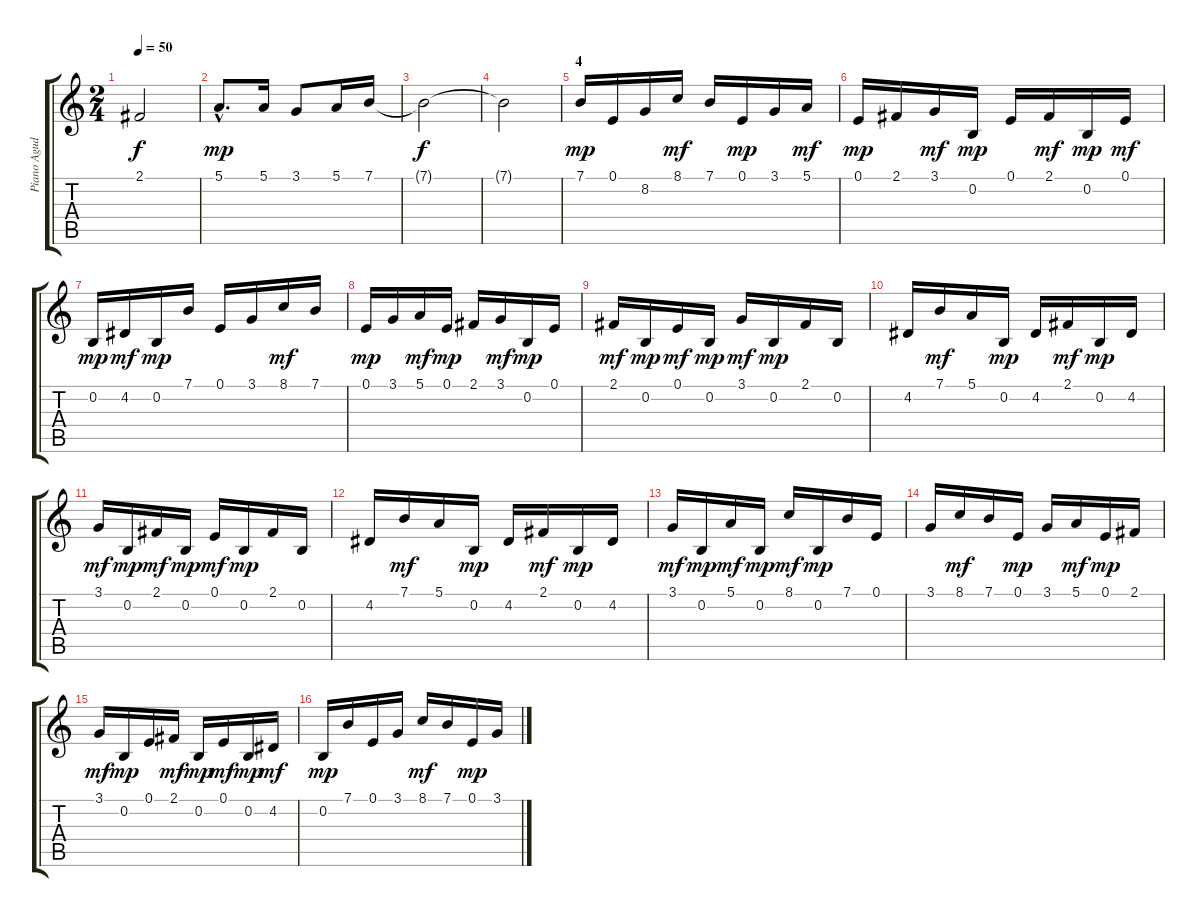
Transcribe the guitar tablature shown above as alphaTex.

\track ("Piano Agudo" "Piano Agud") {instrument acousticgrandpiano}
\staff {score tabs}
\tuning (E4 B3 G3 D3 A2 E2) {hide}
\ts (2 4)
\tempo 50
\clef g2
\ks c
2.1{t}.2{dy f} |
5.1{hac}.8{d dy mp} 5.1.16 3.1.8 5.1.16 7.1.16 |
7.1{t}.2{dy f} |
7.1{t}.2 |
\section ("" "4")
7.1.16{dy mp} 0.1.16 8.2.16 8.1.16{dy mf} 7.1.16 0.1.16{dy mp} 3.1.16 5.1.16{dy mf} |
0.1.16{dy mp} 2.1.16 3.1.16{dy mf} 0.2.16{dy mp} 0.1.16 2.1.16{dy mf} 0.2.16{dy mp} 0.1.16{dy mf} |
0.2.16{dy mp} 4.2.16{dy mf} 0.2.16{dy mp} 7.1.16 0.1.16 3.1.16 8.1.16{dy mf} 7.1.16 |
0.1.16{dy mp} 3.1.16 5.1.16{dy mf} 0.1.16{dy mp} 2.1.16 3.1.16{dy mf} 0.2.16{dy mp} 0.1.16 |
2.1.16{dy mf} 0.2.16{dy mp} 0.1.16{dy mf} 0.2.16{dy mp} 3.1.16{dy mf} 0.2.16{dy mp} 2.1.16 0.2.16 |
4.2.16 7.1.16{dy mf} 5.1.16 0.2.16{dy mp} 4.2.16 2.1.16{dy mf} 0.2.16{dy mp} 4.2.16 |
3.1.16{dy mf} 0.2.16{dy mp} 2.1.16{dy mf} 0.2.16{dy mp} 0.1.16{dy mf} 0.2.16{dy mp} 2.1.16 0.2.16 |
4.2.16 7.1.16{dy mf} 5.1.16 0.2.16{dy mp} 4.2.16 2.1.16{dy mf} 0.2.16{dy mp} 4.2.16 |
3.1.16{dy mf} 0.2.16{dy mp} 5.1.16{dy mf} 0.2.16{dy mp} 8.1.16{dy mf} 0.2.16{dy mp} 7.1.16 0.1.16 |
3.1.16 8.1.16{dy mf} 7.1.16 0.1.16{dy mp} 3.1.16 5.1.16{dy mf} 0.1.16{dy mp} 2.1.16 |
3.1.16{dy mf} 0.2.16{dy mp} 0.1.16 2.1.16{dy mf} 0.2.16{dy mp} 0.1.16{dy mf} 0.2.16{dy mp} 4.2.16{dy mf} |
0.2.16{dy mp} 7.1.16 0.1.16 3.1.16 8.1.16{dy mf} 7.1.16 0.1.16{dy mp} 3.1.16
